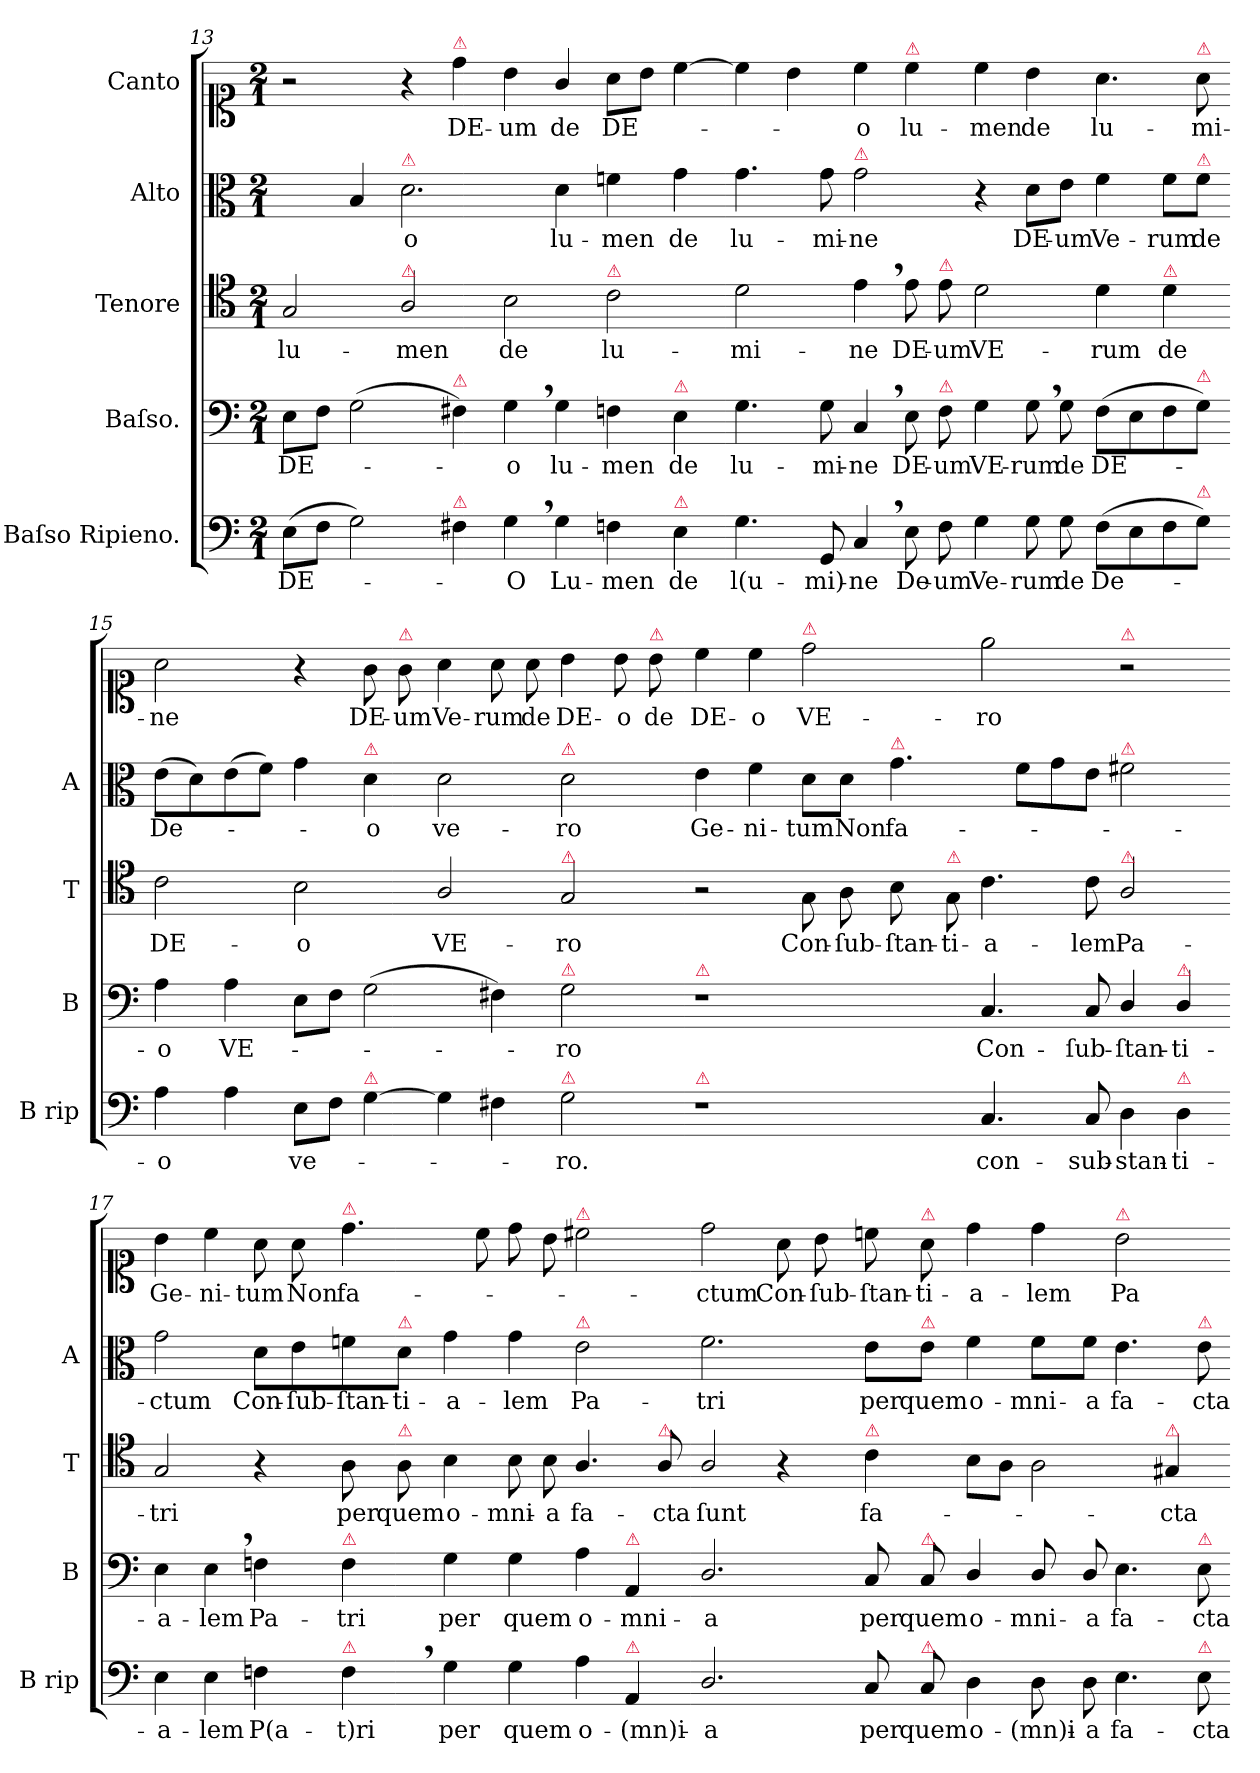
**kern	**text	**kern	**text	**kern	**text	**kern	**text	**kern	**text
*part5	*part5	*part4	*part4	*part3	*part3	*part2	*part2	*part1	*part1
*staff5	*staff5	*staff4	*staff4	*staff3	*staff3	*staff2	*staff2	*staff1	*staff1
*I"Baſso Ripieno.	*	*I"Baſso.	*	*I"Tenore	*	*I"Alto	*	*I"Canto	*
*I'B rip	*	*I'B	*	*I'T	*	*I'A	*	*	*
*clefF4	*	*clefF4	*	*clefC4	*	*clefC3	*	*clefC1	*
*k[]	*	*k[]	*	*k[]	*	*k[]	*	*k[]	*
*M2/1	*	*M2/1	*	*M2/1	*	*M2/1	*	*M2/1	*
=13	=13	=13	=13	=13	=13	=13	=13	=13	=13
(8E\L	DE-	8E\L	DE-	2G/	lu-	4ryy	.	2r	.
8F\J	.	8F\J	.	.	.	.	.	.	.
2G\)	.	(2G\	.	.	.	4B/	.	.	.
!	!	!	!	!	!	!LO:TX:a:color=crimson:t=⚠	!	!	!
!	!	!	!	!LO:TX:a:color=crimson:t=⚠	!	!	!	!	!
.	.	.	.	2A/	-men	2.d\	-o	4r	.
!	!	!	!	!	!	!	!	!LO:TX:a:color=crimson:t=⚠	!
!	!	!LO:TX:a:color=crimson:t=⚠	!	!	!	!	!	!	!
!LO:TX:a:color=crimson:t=⚠	!	!	!	!	!	!	!	!	!
4F#X\	.	4F#X\)	.	.	.	.	.	4dd\	DE-
4G,<\	-O	4G,<\	-o	2B\	de	.	.	4b\	-um
4G\	Lu-	4G\	lu-	.	.	4d\	lu-	4g/	de
!	!	!	!	!LO:TX:a:color=crimson:t=⚠	!	!	!	!	!
4Fn\	-men	4Fn\	-men	2c\	lu-	4fn\	-men	8a\L	DE-
.	.	.	.	.	.	.	.	8b\J	.
!	!	!LO:TX:a:color=crimson:t=⚠	!	!	!	!	!	!	!
!LO:TX:a:color=crimson:t=⚠	!	!	!	!	!	!	!	!	!
4E\	de	4E\	de	.	.	4g\	de	[4cc\	.
=14-	=14-	=14-	=14-	=14-	=14-	=14-	=14-	=14-	=14-
4.G\	l(u-	4.G\	lu-	2d\	-mi-	4.g\	lu-	4cc\]	.
.	.	.	.	.	.	.	.	4b\	.
8GG/	-mi)-	8G\	-mi-	.	.	8g\	-mi-	.	.
!	!	!	!	!	!	!LO:TX:a:color=crimson:t=⚠	!	!	!
4C,</	-ne	4C,</	-ne	4e,<\	-ne	2g\	-ne	4cc\	-o
!	!	!	!	!	!	!	!	!LO:TX:a:color=crimson:t=⚠	!
8E\	De-	8E\	DE-	8e\	DE-	.	.	4cc\	lu-
!	!	!	!	!LO:TX:a:color=crimson:t=⚠	!	!	!	!	!
!	!	!LO:TX:a:color=crimson:t=⚠	!	!	!	!	!	!	!
8F\	-um	8F\	-um	8e\	-um	.	.	.	.
4G\	Ve-	4G\	VE-	2d\	VE-	4r	.	4cc\	-men
8G\	-rum	8G,<\	-rum	.	.	8d\L	DE-	4b\	de
8G\	de	8G\	de	.	.	8e\J	-um	.	.
(8F\L	De-	(8F\L	DE-	4d\	-rum	4f\	Ve-	4.a\	lu-
8E\	.	8E\	.	.	.	.	.	.	.
!	!	!	!	!LO:TX:a:color=crimson:t=⚠	!	!	!	!	!
8F\	.	8F\	.	4d\	de	8f\L	-rum	.	.
!	!	!	!	!	!	!	!	!LO:TX:a:color=crimson:t=⚠	!
!	!	!	!	!	!	!LO:TX:a:color=crimson:t=⚠	!	!	!
!	!	!LO:TX:a:color=crimson:t=⚠	!	!	!	!	!	!	!
!LO:TX:a:color=crimson:t=⚠	!	!	!	!	!	!	!	!	!
8G\J)	.	8G\J)	.	.	.	8f\J	de	8a\	-mi-
=15-	=15-	=15-	=15-	=15-	=15-	=15-	=15-	=15-	=15-
4A\	-o	4A\	-o	2c\	DE-	(8e\L	De-	2a\	-ne
.	.	.	.	.	.	8d\)	.	.	.
4A\	.	4A\	VE-	.	.	(8e\	.	.	.
.	.	.	.	.	.	8f\J)	.	.	.
8E\L	ve-	8E\L	.	2B\	-o	4g\	.	4r	.
8F\J	.	8F\J	.	.	.	.	.	.	.
!	!	!	!	!	!	!LO:TX:a:color=crimson:t=⚠	!	!	!
!LO:TX:a:color=crimson:t=⚠	!	!	!	!	!	!	!	!	!
[4G\	.	(2G\	.	.	.	4d\	-o	8g\	DE-
!	!	!	!	!	!	!	!	!LO:TX:a:color=crimson:t=⚠	!
.	.	.	.	.	.	.	.	8g\	-um
4G]	.	.	.	2A/	VE-	2d\	ve-	4a\	Ve-
4F#X\	.	4F#X\)	.	.	.	.	.	8a\	-rum
.	.	.	.	.	.	.	.	8a\	de
!	!	!	!	!	!	!LO:TX:a:color=crimson:t=⚠	!	!	!
!	!	!	!	!LO:TX:a:color=crimson:t=⚠	!	!	!	!	!
!	!	!LO:TX:a:color=crimson:t=⚠	!	!	!	!	!	!	!
!LO:TX:a:color=crimson:t=⚠	!	!	!	!	!	!	!	!	!
2G\	-ro.	2G\	-ro	2G/	-ro	2d\	-ro	4b\	DE-
.	.	.	.	.	.	.	.	8b\	-o
!	!	!	!	!	!	!	!	!LO:TX:a:color=crimson:t=⚠	!
.	.	.	.	.	.	.	.	8b\	de
=16-	=16-	=16-	=16-	=16-	=16-	=16-	=16-	=16-	=16-
!	!	!LO:TX:a:color=crimson:t=⚠	!	!	!	!	!	!	!
!LO:TX:a:color=crimson:t=⚠	!	!	!	!	!	!	!	!	!
1r	.	1r	.	2r	.	4e\	Ge-	4cc\	DE-
.	.	.	.	.	.	4f\	-ni-	4cc\	-o
!	!	!	!	!	!	!	!	!LO:TX:a:color=crimson:t=⚠	!
.	.	.	.	8G\	Con-	8d\L	-tum	2dd\	VE-
.	.	.	.	8A\	-ſub-	8d\J	Non	.	.
!	!	!	!	!	!	!LO:TX:a:color=crimson:t=⚠	!	!	!
.	.	.	.	8B\	-ſtan-	4.g\	fa-	.	.
!	!	!	!	!LO:TX:a:color=crimson:t=⚠	!	!	!	!	!
.	.	.	.	8G\	-ti-	.	.	.	.
4.C/	con-	4.C/	Con-	4.c\	-a-	.	.	2ee\	-ro
.	.	.	.	.	.	8f\L	.	.	.
.	.	.	.	.	.	8g\	.	.	.
8C/	-sub-	8C/	-ſub-	8c\	-lem	8e\J	.	.	.
!	!	!	!	!	!	!	!	!LO:TX:a:color=crimson:t=⚠	!
!	!	!	!	!	!	!LO:TX:a:color=crimson:t=⚠	!	!	!
!	!	!	!	!LO:TX:a:color=crimson:t=⚠	!	!	!	!	!
4D\	-stan-	4D/	-ſtan-	2A/	Pa-	2f#X\	.	2r	.
!	!	!LO:TX:a:color=crimson:t=⚠	!	!	!	!	!	!	!
!LO:TX:a:color=crimson:t=⚠	!	!	!	!	!	!	!	!	!
4D\	-ti-	4D/	-ti-	.	.	.	.	.	.
=17-	=17-	=17-	=17-	=17-	=17-	=17-	=17-	=17-	=17-
4E\	-a-	4E\	-a-	2G/	-tri	2g\	-ctum	4b\	Ge-
4E\	-lem	4E,<\	-lem	.	.	.	.	4cc\	-ni-
4Fn\	P(a-	4Fn\	Pa-	4r	.	8d\L	Con-	8a\	-tum
.	.	.	.	.	.	8e\	-ſub-	8a\	Non
!	!	!	!	!	!	!	!	!LO:TX:a:color=crimson:t=⚠	!
!	!	!LO:TX:a:color=crimson:t=⚠	!	!	!	!	!	!	!
!LO:TX:a:color=crimson:t=⚠	!	!	!	!	!	!	!	!	!
4F,<\	-t)ri	4F\	-tri	8A\	per	8fn\	-ſtan-	4.dd\	fa-
!	!	!	!	!	!	!LO:TX:a:color=crimson:t=⚠	!	!	!
!	!	!	!	!LO:TX:a:color=crimson:t=⚠	!	!	!	!	!
.	.	.	.	8A\	quem	8d\J	-ti-	.	.
4G\	per	4G\	per	4B\	o-	4g\	-a-	.	.
.	.	.	.	.	.	.	.	8cc\	.
4G\	quem	4G\	quem	8B\	-mni-	4g\	-lem	8dd\	.
.	.	.	.	8B\	-a	.	.	8b\	.
!	!	!	!	!	!	!	!	!LO:TX:a:color=crimson:t=⚠	!
!	!	!	!	!	!	!LO:TX:a:color=crimson:t=⚠	!	!	!
4A\	o-	4A\	o-	4.A/	fa-	2e\	Pa-	2cc#X\	.
!	!	!LO:TX:a:color=crimson:t=⚠	!	!	!	!	!	!	!
!LO:TX:a:color=crimson:t=⚠	!	!	!	!	!	!	!	!	!
4AA/	-(mn)i-	4AA/	-mni-	.	.	.	.	.	.
!	!	!	!	!LO:TX:a:color=crimson:t=⚠	!	!	!	!	!
.	.	.	.	8A/	-cta	.	.	.	.
=18-	=18-	=18-	=18-	=18-	=18-	=18-	=18-	=18-	=18-
2.D/	-a	2.D/	-a	2A/	ſunt	2.f\	-tri	2dd\	-ctum
.	.	.	.	4r	.	.	.	8a\	Con-
.	.	.	.	.	.	.	.	8b\	-ſub-
!	!	!	!	!LO:TX:a:color=crimson:t=⚠	!	!	!	!	!
!	!LO:LY:i	!	!	!	!	!	!	!	!
8C/	per	8C/	per	4c\	fa-	8e\L	per	8ccn\	-ſtan-
!	!	!	!	!	!	!	!	!LO:TX:a:color=crimson:t=⚠	!
!	!	!	!	!	!	!LO:TX:a:color=crimson:t=⚠	!	!	!
!	!	!LO:TX:a:color=crimson:t=⚠	!	!	!	!	!	!	!
!LO:TX:a:color=crimson:t=⚠	!	!	!	!	!	!	!	!	!
!	!LO:LY:i	!	!	!	!	!	!	!	!
8C/	quem	8C/	quem	.	.	8e\J	quem	8a\	-ti-
!	!LO:LY:i	!	!	!	!	!	!	!	!
4D\	o-	4D/	o-	8B\L	.	4f\	o-	4dd\	-a-
.	.	.	.	8A\J	.	.	.	.	.
!	!LO:LY:i	!	!	!	!	!	!	!	!
8D\	-(mn)i-	8D/	-mni-	2A\	.	8f\L	-mni-	4dd\	-lem
!	!LO:LY:i	!	!	!	!	!	!	!	!
8D\	-a	8D/	-a	.	.	8f\J	-a	.	.
!	!	!	!	!	!	!	!	!LO:TX:a:color=crimson:t=⚠	!
4.E\	fa-	4.E\	fa-	.	.	4.e\	fa-	2b\	Pa-
!	!	!	!	!LO:TX:a:color=crimson:t=⚠	!	!	!	!	!
.	.	.	.	4G#X/	-cta	.	.	.	.
!	!	!	!	!	!	!LO:TX:a:color=crimson:t=⚠	!	!	!
!	!	!LO:TX:a:color=crimson:t=⚠	!	!	!	!	!	!	!
!LO:TX:a:color=crimson:t=⚠	!	!	!	!	!	!	!	!	!
8E\	-cta	8E\	-cta	.	.	8e\	-cta	.	.
=-	=-	=-	=-	=-	=-	=-	=-	=-	=-
*-	*-	*-	*-	*-	*-	*-	*-	*-	*-
